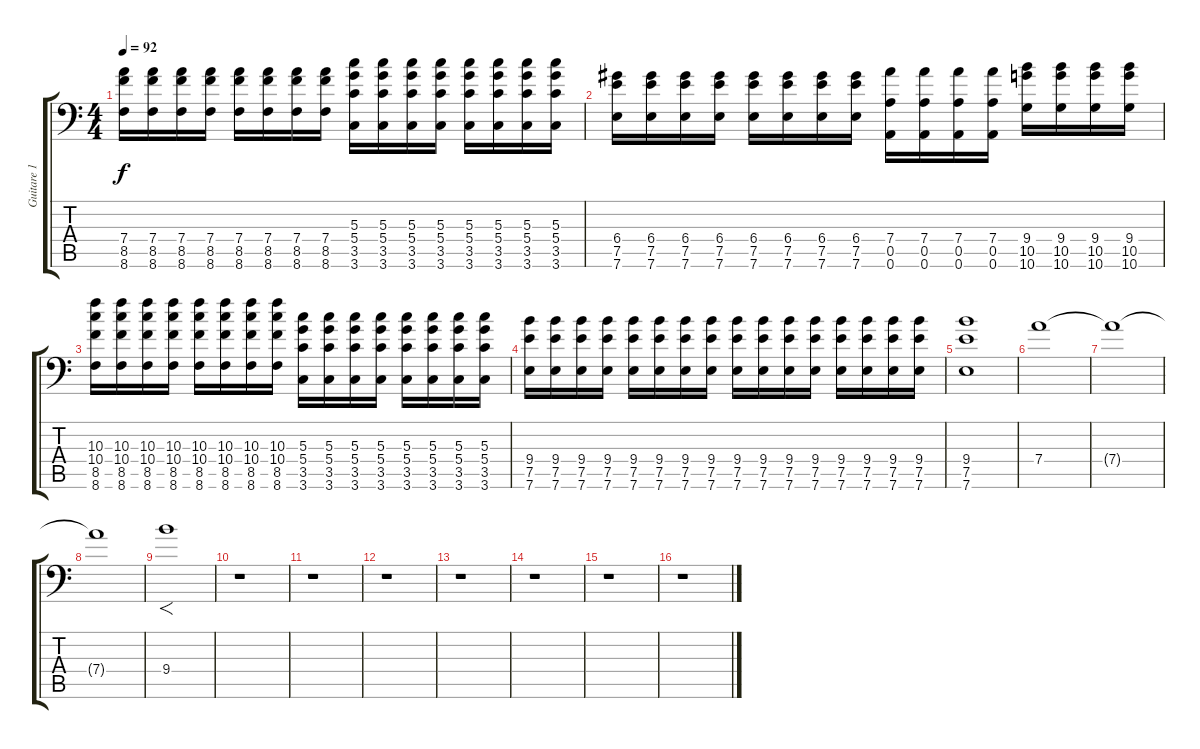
\track ("Guitare 1" "Guitare 1") {instrument distortionguitar}
\staff {score tabs}
\tuning (E4 B3 G3 D3 A2 A1) {hide}
\ts (4 4)
\tempo 92
\clef f4
\ks c
(7.4 8.5 8.6).16{dy f} (7.4 8.5 8.6).16 (7.4 8.5 8.6).16 (7.4 8.5 8.6).16 (7.4 8.5 8.6).16 (7.4 8.5 8.6).16 (7.4 8.5 8.6).16 (7.4 8.5 8.6).16 (5.3 5.4 3.5 3.6).16 (5.3 5.4 3.5 3.6).16 (5.3 5.4 3.5 3.6).16 (5.3 5.4 3.5 3.6).16 (5.3 5.4 3.5 3.6).16 (5.3 5.4 3.5 3.6).16 (5.3 5.4 3.5 3.6).16 (5.3 5.4 3.5 3.6).16 |
(6.4 7.5 7.6).16 (6.4 7.5 7.6).16 (6.4 7.5 7.6).16 (6.4 7.5 7.6).16 (6.4 7.5 7.6).16 (6.4 7.5 7.6).16 (6.4 7.5 7.6).16 (6.4 7.5 7.6).16 (7.4 0.5 0.6).16 (7.4 0.5 0.6).16 (7.4 0.5 0.6).16 (7.4 0.5 0.6).16 (9.4 10.5 10.6).16 (9.4 10.5 10.6).16 (9.4 10.5 10.6).16 (9.4 10.5 10.6).16 |
(10.3 10.4 8.5 8.6).16 (10.3 10.4 8.5 8.6).16 (10.3 10.4 8.5 8.6).16 (10.3 10.4 8.5 8.6).16 (10.3 10.4 8.5 8.6).16 (10.3 10.4 8.5 8.6).16 (10.3 10.4 8.5 8.6).16 (10.3 10.4 8.5 8.6).16 (5.3 5.4 3.5 3.6).16 (5.3 5.4 3.5 3.6).16 (5.3 5.4 3.5 3.6).16 (5.3 5.4 3.5 3.6).16 (5.3 5.4 3.5 3.6).16 (5.3 5.4 3.5 3.6).16 (5.3 5.4 3.5 3.6).16 (5.3 5.4 3.5 3.6).16 |
(9.4 7.5 7.6).16 (9.4 7.5 7.6).16 (9.4 7.5 7.6).16 (9.4 7.5 7.6).16 (9.4 7.5 7.6).16 (9.4 7.5 7.6).16 (9.4 7.5 7.6).16 (9.4 7.5 7.6).16 (9.4 7.5 7.6).16 (9.4 7.5 7.6).16 (9.4 7.5 7.6).16 (9.4 7.5 7.6).16 (9.4 7.5 7.6).16 (9.4 7.5 7.6).16 (9.4 7.5 7.6).16 (9.4 7.5 7.6).16 |
(9.4 7.5 7.6).1 |
7.4.1 |
7.4{t}.1 |
7.4{t}.1 |
9.4.1{f} |
r.1 |
r.1 |
r.1 |
r.1 |
r.1 |
r.1 |
r.1
